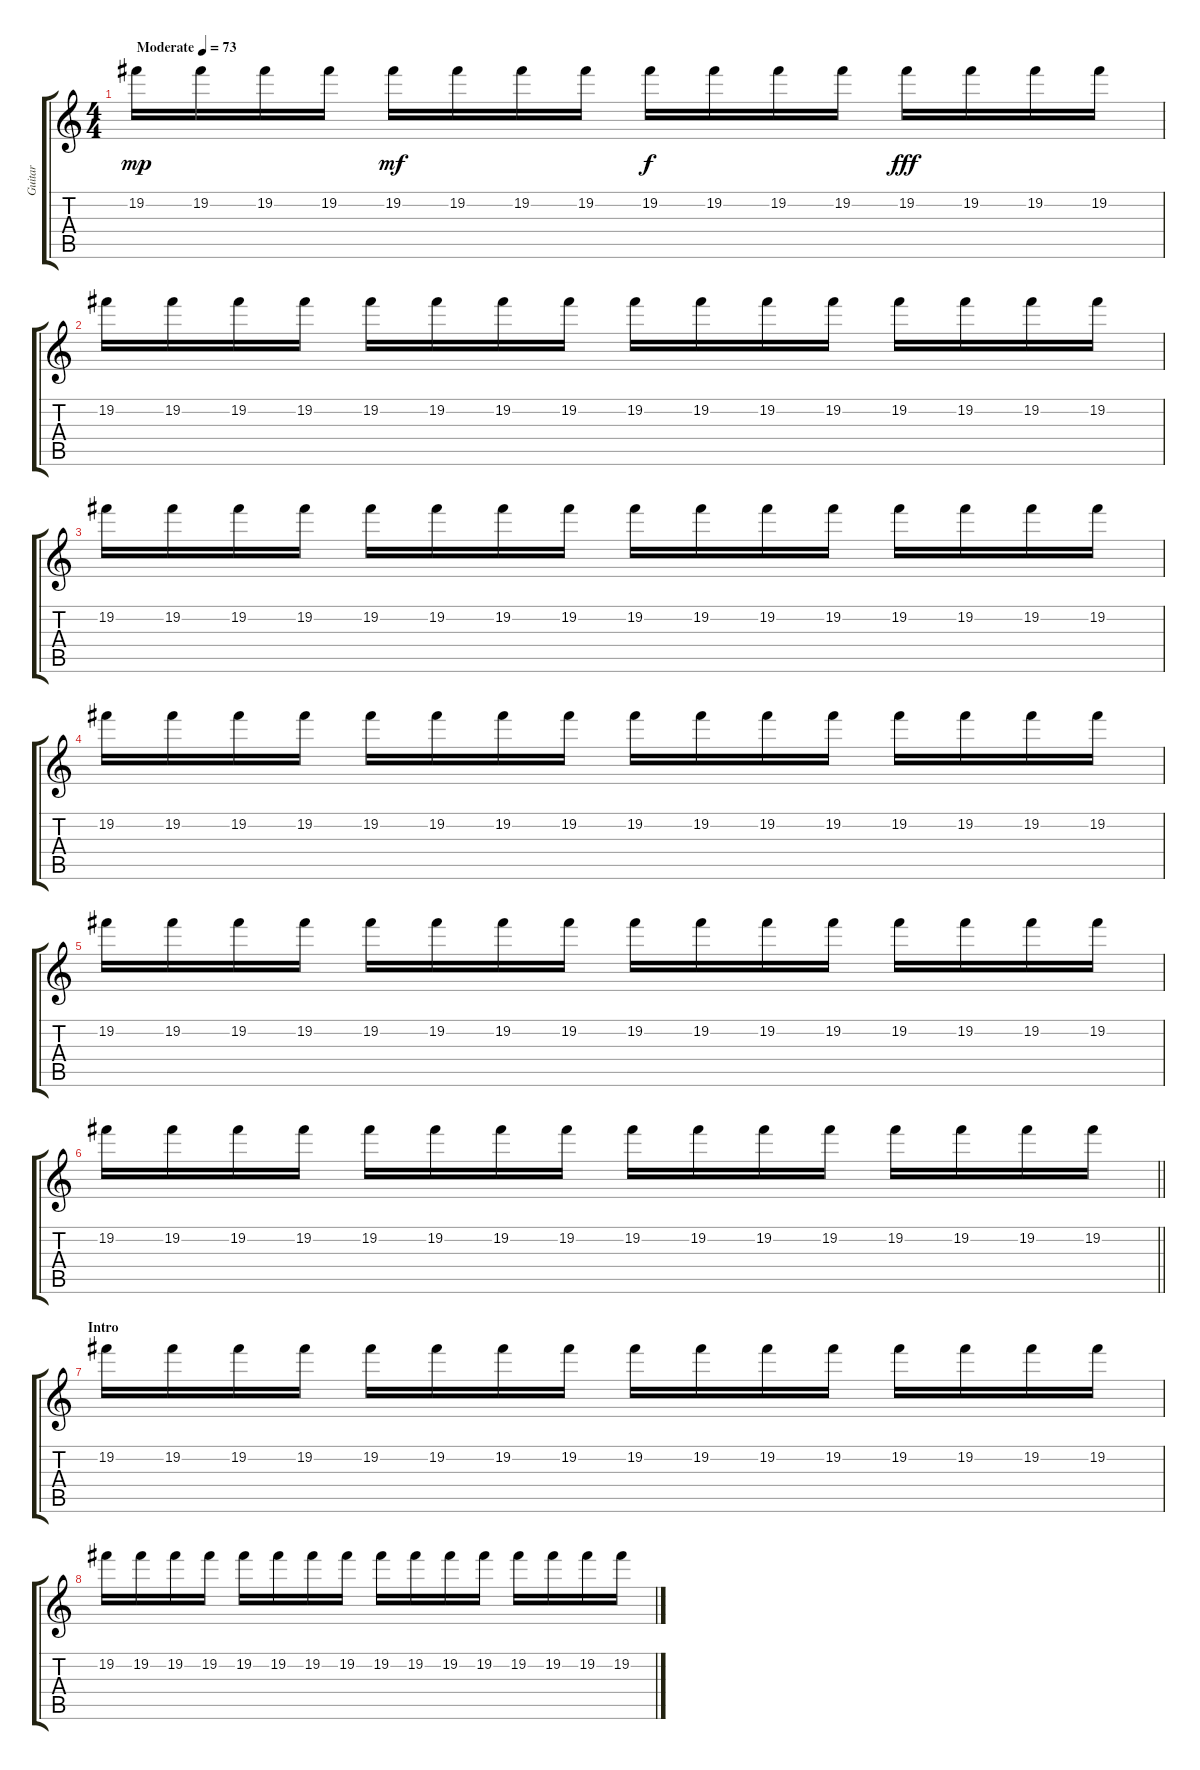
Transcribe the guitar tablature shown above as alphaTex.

\track ("Guitar" "Guitar") {instrument overdrivenguitar}
\staff {score tabs}
\tuning (E4 B3 G3 D3 A2 E2) {hide}
\ts (4 4)
\tempo (73 "Moderate")
\clef g2
\ks c
19.2.16{dy mp instrument overdrivenguitar} 19.2.16 19.2.16 19.2.16 19.2.16{dy mf} 19.2.16 19.2.16 19.2.16 19.2.16{dy f} 19.2.16 19.2.16 19.2.16 19.2.16{dy fff} 19.2.16 19.2.16 19.2.16 |
19.2.16 19.2.16 19.2.16 19.2.16 19.2.16 19.2.16 19.2.16 19.2.16 19.2.16 19.2.16 19.2.16 19.2.16 19.2.16 19.2.16 19.2.16 19.2.16 |
19.2.16 19.2.16 19.2.16 19.2.16 19.2.16 19.2.16 19.2.16 19.2.16 19.2.16 19.2.16 19.2.16 19.2.16 19.2.16 19.2.16 19.2.16 19.2.16 |
19.2.16 19.2.16 19.2.16 19.2.16 19.2.16 19.2.16 19.2.16 19.2.16 19.2.16 19.2.16 19.2.16 19.2.16 19.2.16 19.2.16 19.2.16 19.2.16 |
19.2.16 19.2.16 19.2.16 19.2.16 19.2.16 19.2.16 19.2.16 19.2.16 19.2.16 19.2.16 19.2.16 19.2.16 19.2.16 19.2.16 19.2.16 19.2.16 |
\barLineRight lightlight
19.2.16 19.2.16 19.2.16 19.2.16 19.2.16 19.2.16 19.2.16 19.2.16 19.2.16 19.2.16 19.2.16 19.2.16 19.2.16 19.2.16 19.2.16 19.2.16 |
\section ("" "Intro")
19.2.16 19.2.16 19.2.16 19.2.16 19.2.16 19.2.16 19.2.16 19.2.16 19.2.16 19.2.16 19.2.16 19.2.16 19.2.16 19.2.16 19.2.16 19.2.16 |
19.2.16 19.2.16 19.2.16 19.2.16 19.2.16 19.2.16 19.2.16 19.2.16 19.2.16 19.2.16 19.2.16 19.2.16 19.2.16 19.2.16 19.2.16 19.2.16
